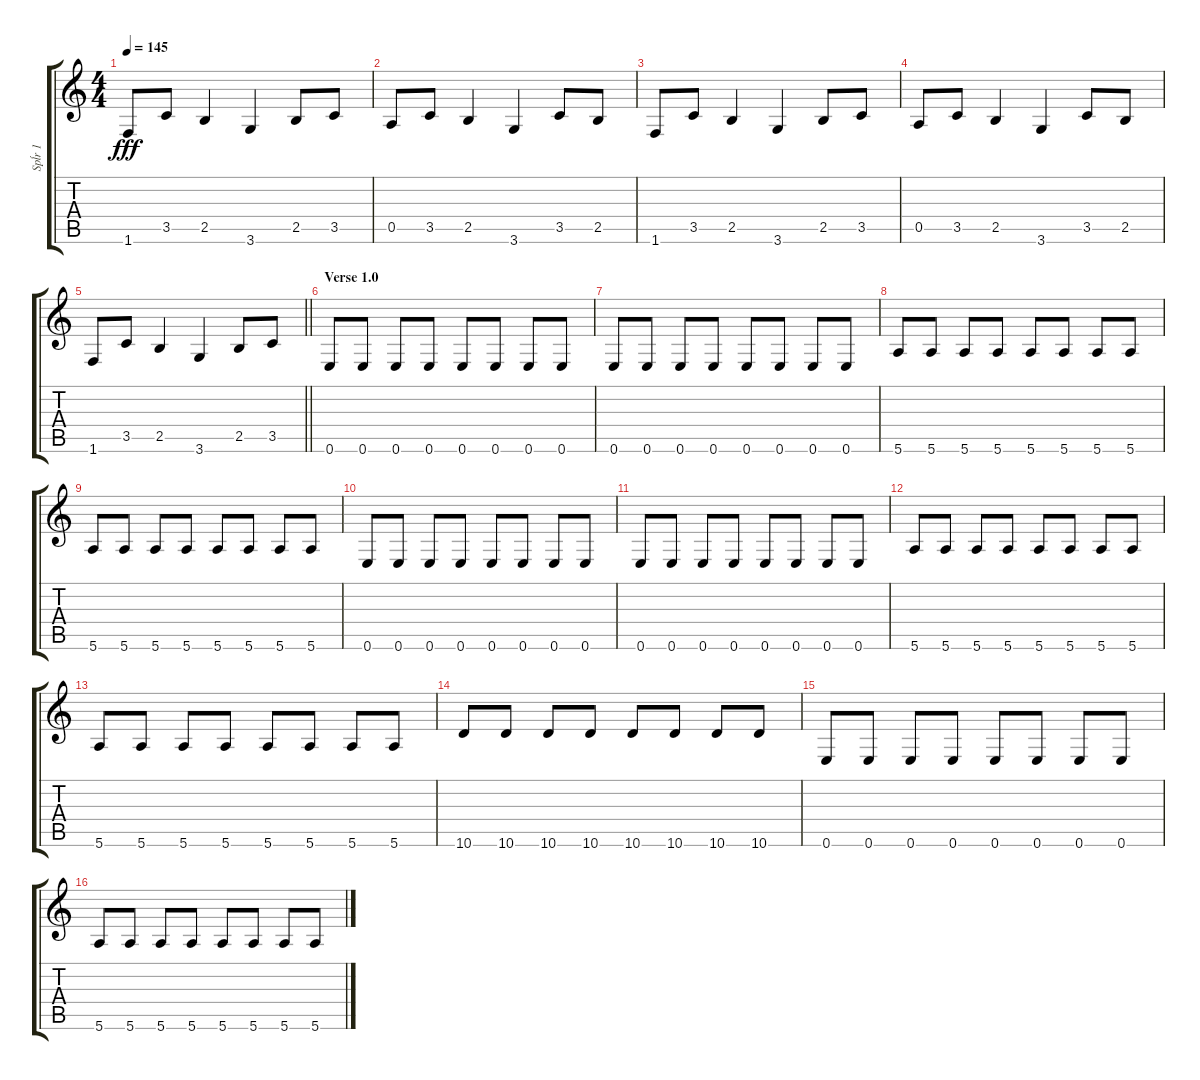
\track ("Spĺr 1" "Spĺr 1") {instrument overdrivenguitar}
\staff {score tabs}
\tuning (E4 B3 G3 D3 A2 E2) {hide}
\ts (4 4)
\tempo 145
\clef g2
\ks c
1.6.8{dy fff} 3.5.8 2.5.4 3.6.4 2.5.8 3.5.8 |
0.5.8 3.5.8 2.5.4 3.6.4 3.5.8 2.5.8 |
1.6.8 3.5.8 2.5.4 3.6.4 2.5.8 3.5.8 |
0.5.8 3.5.8 2.5.4 3.6.4 3.5.8 2.5.8 |
\barLineRight lightlight
1.6.8 3.5.8 2.5.4 3.6.4 2.5.8 3.5.8 |
\section ("" "Verse 1.0")
0.6.8 0.6.8 0.6.8 0.6.8 0.6.8 0.6.8 0.6.8 0.6.8 |
0.6.8 0.6.8 0.6.8 0.6.8 0.6.8 0.6.8 0.6.8 0.6.8 |
5.6.8 5.6.8 5.6.8 5.6.8 5.6.8 5.6.8 5.6.8 5.6.8 |
5.6.8 5.6.8 5.6.8 5.6.8 5.6.8 5.6.8 5.6.8 5.6.8 |
0.6.8 0.6.8 0.6.8 0.6.8 0.6.8 0.6.8 0.6.8 0.6.8 |
0.6.8 0.6.8 0.6.8 0.6.8 0.6.8 0.6.8 0.6.8 0.6.8 |
5.6.8 5.6.8 5.6.8 5.6.8 5.6.8 5.6.8 5.6.8 5.6.8 |
5.6.8 5.6.8 5.6.8 5.6.8 5.6.8 5.6.8 5.6.8 5.6.8 |
10.6.8 10.6.8 10.6.8 10.6.8 10.6.8 10.6.8 10.6.8 10.6.8 |
0.6.8 0.6.8 0.6.8 0.6.8 0.6.8 0.6.8 0.6.8 0.6.8 |
5.6.8 5.6.8 5.6.8 5.6.8 5.6.8 5.6.8 5.6.8 5.6.8
